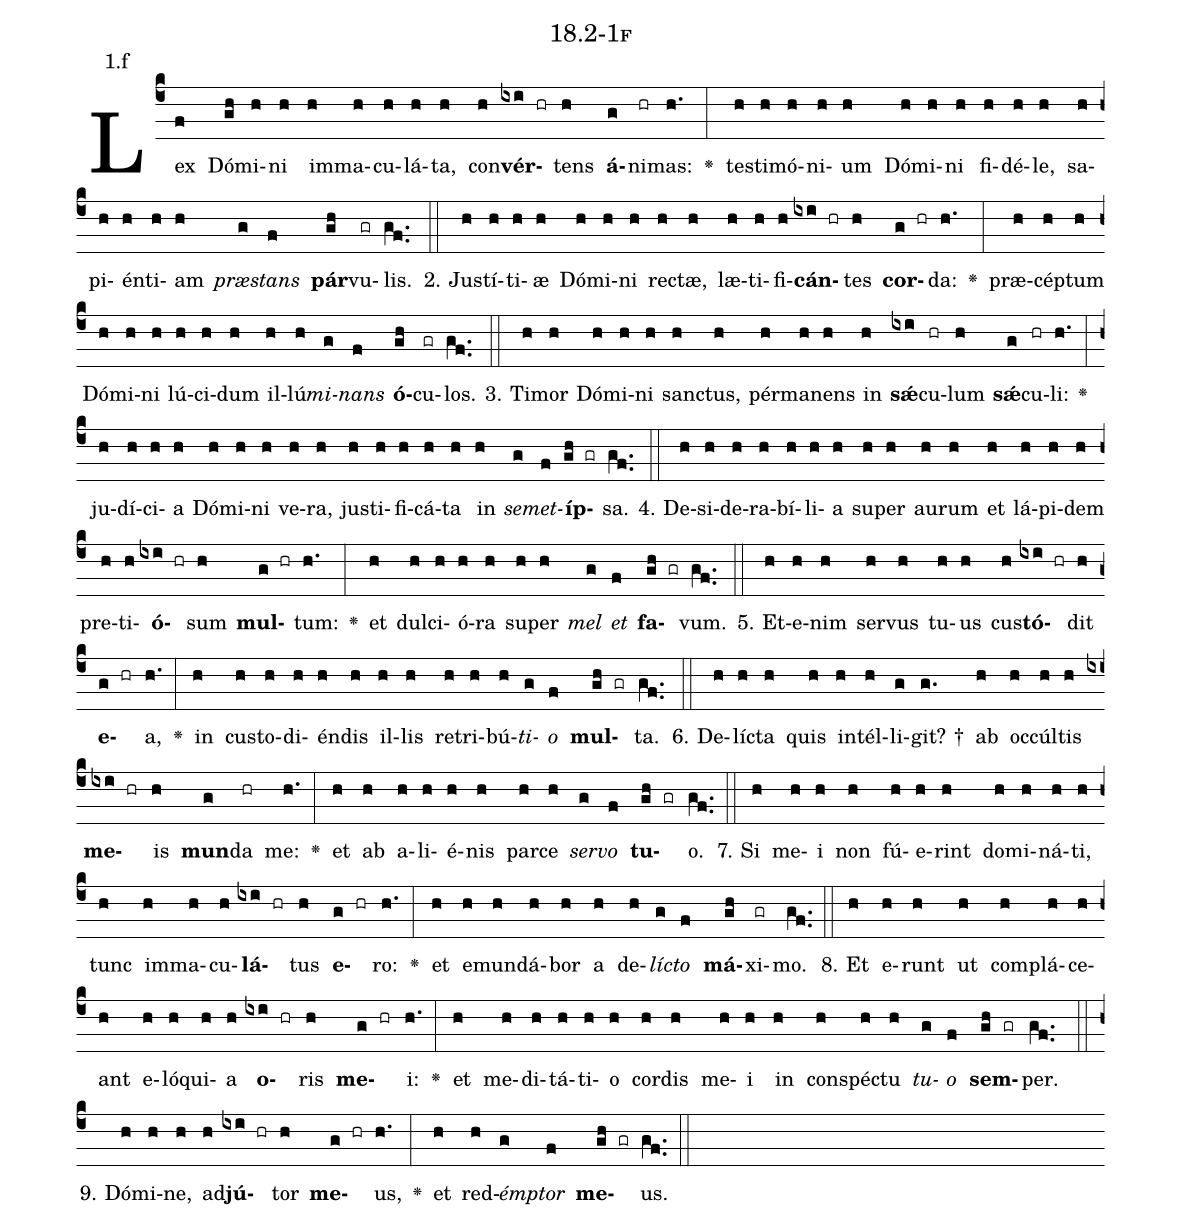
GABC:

name: 18.2-1f;
annotation: 1.f;
%%
(c4)Lex(f) Dó(gh)mi(h)ni(h) im(h)ma(h)cu(h)lá(h)ta,(h) con(h)<b>vér</b>(ixi hr)tens(h) <b>á</b>(g)ni(hr)mas:(h.) <v>\greheightstar</v>(:) tes(h)ti(h)mó(h)ni(h)um(h) Dó(h)mi(h)ni(h) fi(h)dé(h)le,(h) sa(h)pi(h)én(h)ti(h)am(h) <i>præ</i>(g)<i>stans</i>(f) <b>pár</b>(gh)vu(gr)lis.(gf..) (::)
2. Jus(h)tí(h)ti(h)æ(h) Dó(h)mi(h)ni(h) rec(h)tæ,(h) læ(h)ti(h)fi(h)<b>cán</b>(ixi hr)tes(h) <b>cor</b>(g hr)da:(h.) <v>\greheightstar</v>(:) præ(h)cép(h)tum(h) Dó(h)mi(h)ni(h) lú(h)ci(h)dum(h) il(h)lú(h)<i>mi</i>(g)<i>nans</i>(f) <b>ó</b>(gh)cu(gr)los.(gf..) (::)
3. Ti(h)mor(h) Dó(h)mi(h)ni(h) sanc(h)tus,(h) pér(h)ma(h)nens(h) in(h) <b>sǽ</b>(ixi)cu(hr)lum(h) <b>sǽ</b>(g)cu(hr)li:(h.) <v>\greheightstar</v>(:) ju(h)dí(h)ci(h)a(h) Dó(h)mi(h)ni(h) ve(h)ra,(h) jus(h)ti(h)fi(h)cá(h)ta(h) in(h) <i>se</i>(g)<i>met</i>(f)<b>íp</b>(gh gr)sa.(gf..) (::)
4. De(h)si(h)de(h)ra(h)bí(h)li(h)a(h) su(h)per(h) au(h)rum(h) et(h) lá(h)pi(h)dem(h) pre(h)ti(h)<b>ó</b>(ixi hr)sum(h) <b>mul</b>(g hr)tum:(h.) <v>\greheightstar</v>(:) et(h) dul(h)ci(h)ó(h)ra(h) su(h)per(h) <i>mel</i>(g) <i>et</i>(f) <b>fa</b>(gh gr)vum.(gf..) (::)
5. Et(h)e(h)nim(h) ser(h)vus(h) tu(h)us(h) cus(h)<b>tó</b>(ixi hr)dit(h) <b>e</b>(g hr)a,(h.) <v>\greheightstar</v>(:) in(h) cus(h)to(h)di(h)én(h)dis(h) il(h)lis(h) re(h)tri(h)bú(h)<i>ti</i>(g)<i>o</i>(f) <b>mul</b>(gh gr)ta.(gf..) (::)
6. De(h)líc(h)ta(h) quis(h) in(h)tél(h)li(g)git? †(g.) ab(h) oc(h)cúl(h)tis(h) <b>me</b>(ixi hr)is(h) <b>mun</b>(g)da(hr) me:(h.) <v>\greheightstar</v>(:) et(h) ab(h) a(h)li(h)é(h)nis(h) par(h)ce(h) <i>ser</i>(g)<i>vo</i>(f) <b>tu</b>(gh gr)o.(gf..) (::)
7. Si(h) me(h)i(h) non(h) fú(h)e(h)rint(h) do(h)mi(h)ná(h)ti,(h) tunc(h) im(h)ma(h)cu(h)<b>lá</b>(ixi hr)tus(h) <b>e</b>(g hr)ro:(h.) <v>\greheightstar</v>(:) et(h) e(h)mun(h)dá(h)bor(h) a(h) de(h)<i>líc</i>(g)<i>to</i>(f) <b>má</b>(gh)xi(gr)mo.(gf..) (::)
8. Et(h) e(h)runt(h) ut(h) com(h)plá(h)ce(h)ant(h) e(h)ló(h)qui(h)a(h) <b>o</b>(ixi hr)ris(h) <b>me</b>(g hr)i:(h.) <v>\greheightstar</v>(:) et(h) me(h)di(h)tá(h)ti(h)o(h) cor(h)dis(h) me(h)i(h) in(h) con(h)spéc(h)tu(h) <i>tu</i>(g)<i>o</i>(f) <b>sem</b>(gh gr)per.(gf..) (::)
9. Dó(h)mi(h)ne,(h) ad(h)<b>jú</b>(ixi hr)tor(h) <b>me</b>(g hr)us,(h.) <v>\greheightstar</v>(:) et(h) red(h)<i>émp</i>(g)<i>tor</i>(f) <b>me</b>(gh gr)us.(gf..) (::)
